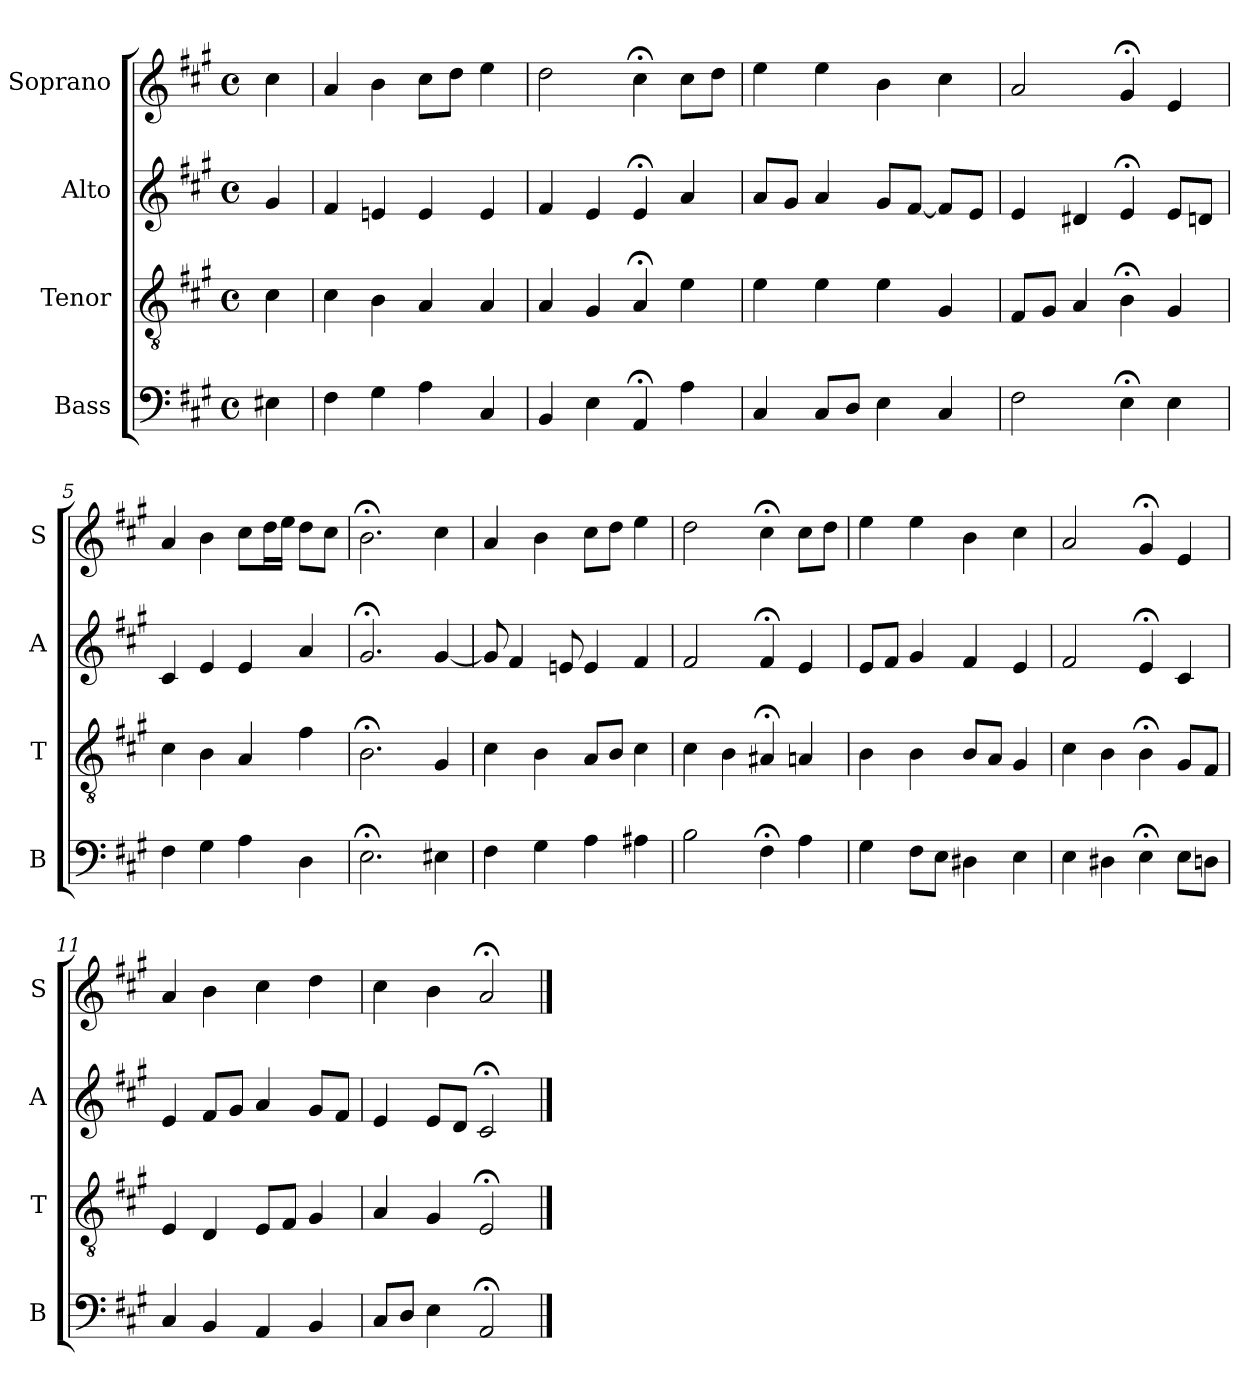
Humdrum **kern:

**kern	**kern	**kern	**kern
*part4	*part3	*part2	*part1
*staff4	*staff3	*staff2	*staff1
*I"Bass	*I"Tenor	*I"Alto	*I"Soprano
*I'B	*I'T	*I'A	*I'S
*clefF4	*clefGv2	*clefG2	*clefG2
*k[f#c#g#]	*k[f#c#g#]	*k[f#c#g#]	*k[f#c#g#]
*A:	*A:	*A:	*A:
*M4/4	*M4/4	*M4/4	*M4/4
*met(c)	*met(c)	*met(c)	*met(c)
*MM100	*MM100	*MM100	*MM100
=	=	=	=
4E#X	4c#	4g#	4cc#
=1	=1	=1	=1
4F#	4c#	4f#	4a
4G#	4B	4en	4b
4A	4A	4e	8cc#L
.	.	.	8ddJ
4C#	4A	4e	4ee
=2	=2	=2	=2
4BB	4A	4f#	2dd
4E	4G#	4e	.
4AA;<	4A;<	4e;<	4cc#;<
4A	4e	4a	8cc#L
.	.	.	8ddJ
=3	=3	=3	=3
4C#	4e	8aL	4ee
.	.	8g#J	.
8C#L	4e	4a	4ee
8DJ	.	.	.
4E	4e	8g#L	4b
.	.	[8f#J	.
4C#	4G#	8f#L]	4cc#
.	.	8eJ	.
=4	=4	=4	=4
2F#	8F#L	4e	2a
.	8G#J	.	.
.	4A	4d#X	.
4E;<	4B;<	4e;<	4g#;<
4E	4G#	8eL	4e
.	.	8dnJ	.
=5	=5	=5	=5
4F#	4c#	4c#	4a
4G#	4B	4e	4b
4A	4A	4e	8cc#L
.	.	.	16ddL
.	.	.	16eeJJ
4D	4f#	4a	8ddL
.	.	.	8cc#J
=6	=6	=6	=6
2.E;<	2.B;<	2.g#;<	2.b;<
4E#X	4G#	[4g#	4cc#
=7	=7	=7	=7
4F#	4c#	8g#]	4a
.	.	4f#	.
4G#	4B	.	4b
.	.	8en	.
4A	8AL	4e	8cc#L
.	8BJ	.	8ddJ
4A#Xi	4c#i	4f#i	4eei
=8	=8	=8	=8
2B	4c#	2f#	2dd
.	4B	.	.
4F#;<	4A#X;<	4f#;<	4cc#;<
4A	4An	4e	8cc#L
.	.	.	8ddJ
=9	=9	=9	=9
4G#	4B	8eL	4ee
.	.	8f#J	.
8F#L	4B	4g#	4ee
8EJ	.	.	.
4D#X	8BL	4f#	4b
.	8AJ	.	.
4E	4G#	4e	4cc#
=10	=10	=10	=10
4E	4c#	2f#	2a
4D#X	4B	.	.
4E;<	4B;<	4e;<	4g#;<
8EL	8G#L	4c#	4e
8DnJ	8F#J	.	.
=11	=11	=11	=11
4C#	4E	4e	4a
4BB	4D	8f#L	4b
.	.	8g#J	.
4AA	8EL	4a	4cc#
.	8F#J	.	.
4BB	4G#	8g#L	4dd
.	.	8f#J	.
=12	=12	=12	=12
8C#L	4A	4e	4cc#
8DJ	.	.	.
4E	4G#	8eL	4b
.	.	8dJ	.
2AA;<	2E;<	2c#;<	2a;<
==	==	==	==
*-	*-	*-	*-
